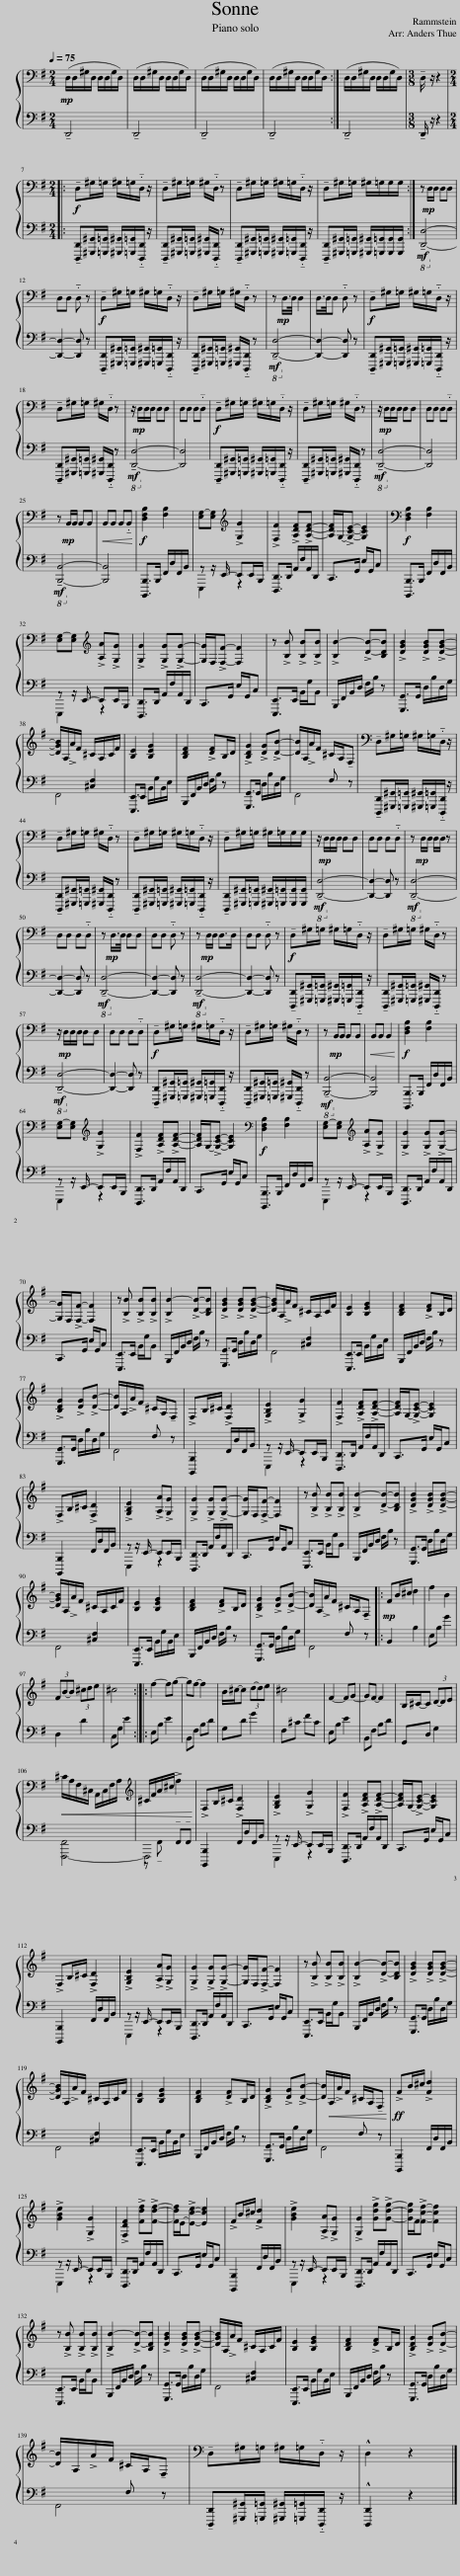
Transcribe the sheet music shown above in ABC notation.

X:1
%%score { 1 | ( 2 3 ) }
L:1/8
Q:1/4=75
M:2/4
I:linebreak $
K:G
V:1 bass
V:2 bass
V:3 bass
V:1
!mp! (D,/D,/^G,/D,/ D,/D,/G,/D,/) | (D,/D,/^G,/D,/ D,/D,/G,/D,/) | (D,/D,/^G,/D,/ D,/D,/G,/D,/) | (D,/D,/^G,/D,/ D,/D,/G,/D,/) :| (D,/D,/^G,/D,/ D,/D,/G,/D,/) | %5
[M:3/8] !tenuto!D,/ z/ z2 |:$[M:2/4]!f! !tenuto!D,^G,/=G,/ ^G,/=G,/!tenuto!.D,/ z/ | !tenuto!D,^G,/=G,/ ^G,/!tenuto!.D,/ z | !tenuto!D,^G,/=G,/ ^G,/=G,/!tenuto!.D,/ z/ | !tenuto!D,^G,/=G,/ ^G,/=G,/G,/G,/ :| %10
 z!mp! D,/D,/ D,D, |$ D,D, !tenuto!.D, z |!f! !tenuto!D,^G,/=G,/ ^G,/=G,/!tenuto!.D,/ z/ | !tenuto!D,^G,/=G,/ ^G,/!tenuto!.D,/ z | z!mp! D,/>D,/ D,2 | %15
 D,/>D,/D, !tenuto!.D, z |!f! !tenuto!D,^G,/=G,/ ^G,/=G,/!tenuto!.D,/ z/ |$ !tenuto!D,^G,/=G,/ ^G,/!tenuto!.D,/ z | z/!mp! D,/D,/D,/ D,D, | D,D, D,!tenuto!.D, | %20
!f! !tenuto!D,^G,/=G,/ ^G,/=G,/!tenuto!.D,/ z/ | !tenuto!D,^G,/=G,/ ^G,/!tenuto!.D,/ z | z/!mp! D,/D,/D,/ D,D, | D,D, D,!tenuto!.D, |$ z!mp! B,,/B,,/ B,,B,, | %25
!<(! B,,B,, B,,!tenuto!.B,,!<)! |!f! [D,F,B,]2 [F,B,]2 | [E,G,-][E,G,][K:treble] !>![G,G]2 | !>![F,F]2 !>![A,DF]!>![A,DF]- | [A,DF]/G,/-!>![G,CE]- [G,CE]2 | %30
!f! [D,F,B,]2 [F,B,]2 |$ [E,G,-][E,G,][K:treble] !>![A,A]!>![G,G] | !>![G,G]2 !>![G,G]!>![G,G]- | [G,G]/F,/!>![F,F]- [F,F]2 | z !>![B,B] !>![B,B]!>![B,B] | %35
 !>![B,B-]2 !>![DB]-[B,DB] | !>![DGB]2 !>![DGB]!>![DGB]- |$ [DGB]/A,/!>!A/F/ ^C/A,/C/F/ | [B,E]2 [B,EG]2 | [B,DF]2 !>![DF]B,/D/ | %40
 !>![B,DG]2 !>![DG]!>![DB]- | [DB]/A,/!>!A/F/ ^C/A,/!tenuto!F, | !tenuto!D,^G,/=G,/ ^G,/=G,/!tenuto!.D,/ z/ |$ !tenuto!D,^G,/=G,/ ^G,/!tenuto!.D,/ z | !tenuto!D,^G,/=G,/ ^G,/=G,/!tenuto!.D,/ z/ | %45
 !tenuto!D,^G,/=G,/ ^G,/=G,/G,/G,/ | z/!mp! D,/D,/D,/ D,D, | D,D, D,!tenuto!.D, | z!mp! D,/D,/ D,/D,/ z |$ D,D, D,!tenuto!.D, | %50
 z!mp! D,/>D,/ D,D, | D,D, !tenuto!.D, z | z!mp! D,/D,/ D,>D, | D,D, !tenuto!.D, z |!f! !tenuto!D,^G,/=G,/ ^G,/=G,/!tenuto!.D,/ z/ | %55
 !tenuto!D,^G,/=G,/ ^G,/!tenuto!.D,/ z |$ z/!mp! D,/D,/D,/ D,D, | D,D, D,!tenuto!.D, |!f! !tenuto!D,^G,/=G,/ ^G,/=G,/!tenuto!.D,/ z/ | !tenuto!D,^G,/=G,/ ^G,/!tenuto!.D,/ z | %60
 z!mp! B,,/B,,/ B,,B,, |!<(! B,,B,, B,,2!<)! |!f! [D,F,B,]2 [F,B,]2 |$ [E,G,-][E,G,][K:treble] !>![G,G]2 | !>![F,F]2 !>![A,DF]!>![A,DF]- | %65
 [A,DF]/G,/-!>![G,CE]- [G,CE]2 |[K:bass]!f! [D,F,B,]2 [F,B,]2 | [E,G,-][E,G,][K:treble] !>![A,A]!>![G,G] | !>![G,G]2 !>![G,G]!>![G,G]- |$ [G,G]/F,/!>![F,F]- [F,F]2 | %70
 z !>![B,B] !>![B,B]!>![B,B] | !>![B,B-]2 !>![DB]-[B,DB] | !>![DGB]2 !>![DGB]!>![DGB]- | [DGB]/A,/!>!A/F/ ^C/A,/C/F/ | [B,E]2 [B,EG]2 | %75
 [B,DF]2 !>![DF]B,/D/ |$ !>![B,DG]2 !>![DG]!>![DB]- | [DB]/A,/!>!A/F/ ^C/A,/!tenuto!F, | !>!F,B,/^C/ !>![F,D]2 | !>![G,B,E]2 !>![G,G]2 | %80
 !>![F,F]2 !>![A,DF]!>![A,DF]- | [A,DF]/G,/-!>![G,CE]- [G,CE]2 |$ !>!F,B,/^C/ !>![F,D]2 | !>![G,B,E]2 !>![A,A]!>![G,G] | !>![G,G]2 !>![G,G]!>![G,G]- | %85
 [G,G]/F,/!>![F,F]- [F,F]2 | z !>![B,B] !>![B,B]!>![B,B] | !>![B,B-]2 !>![DB]-[B,DB] | !>![DGB]2 !>![DGB]!>![DGB]- |$ [DGB]/A,/!>!A/F/ ^C/A,/C/F/ | %90
 [B,E]2 [B,EG]2 | [B,DF]2 !>![DF]B,/D/ | !>![B,DG]2 !>![DG]!>![DB]- | [DB]/A,/!>!A/F/ ^C/A,/!tenuto!F, |:!mp! FB/^c/ d2 | %95
 f2 B2 |$ (3FB-B (3^cde | ^c4 :: f2- fg- | gf- f2 | %100
 B/^c/-c (3d-de | ^c4 | F2- FG- | GF- F2 | B,/^C/-C (3D-DE |$ %105
!<(! ^C/A,/F,/^C,/ A,,/C,/F,/A,/ |[K:treble] ^C/F/A/^c/ !>!f2!<)! | !>!F,B,/^C/ !>![F,D]2 | !>![G,B,E]2 !>![G,G]2 | !>![F,F]2 !>![A,DF]!>![A,DF]- | %110
 [A,DF]/G,/-!>![G,CE]- [G,CE]2 |$ !>!F,B,/^C/ !>![F,D]2 | !>![G,B,E]2 !>![A,A]!>![G,G] | !>![G,G]2 !>![G,G]!>![G,G]- | [G,G]/F,/!>![F,F]- [F,F]2 | %115
 z !>![B,B] !>![B,B]!>![B,B] | !>![B,B-]2 !>![DB]-[B,DB] | !>![DGB]2 !>![DGB]!>![DGB]- |$ [DGB]/A,/!>!A/F/ ^C/A,/C/F/ | [B,E]2 [B,EG]2 | %120
 [B,DF]2 !>![DF]B,/D/ | !>![B,DG]2 !>![DG]!>![DB]- | [DB]/!<(!A,/!>!A/F/ ^C/A,/!tenuto!F,!<)! |!ff! !>!FB/^c/ !>![Fd]2 |$ !>![GBe]2 !>![G,G]2 | %125
 !>![F,DF]2 !>![Fdf]!>![Fdf]- | [Fdf]/E/-!>![Ece]- [Ece]2 | !>!FB/^c/ !>![Fd]2 | !>![GBe]2 !>![A,A]!>![G,G] | !>![G,G]2 !>![Gdg]!>![Gdg]- | %130
 [Gdg]/F/!>![Fcf]- [Fcf]2 |$ z !>![B,B] !>![B,B]!>![B,B] | !>![B,B-]2 !>![DB]-[B,DB] | !>![DGB]2 !>![DGB]!>![DGB]- | [DGB]/A,/!>!A/F/ ^C/A,/C/F/ | %135
 [B,E]2 [B,EG]2 | [B,DF]2 !>![DF]B,/D/ | !>![B,DG]2 !>![DG]!>![DB]- |$ [DB]/A,/!>!A/F/ ^C/A,/!tenuto!F, | !tenuto!D,^G,/=G,/ ^G,/=G,/!tenuto!.D,/ z/ | %140
 !^!D,2 z2 |] %141
V:2
 !tenuto!D,,4 | !tenuto!D,,4 | !tenuto!D,,4 | !tenuto!D,,4 :| !tenuto!D,,4 | %5
[M:3/8] !tenuto!D,,/ z/ z2 |:$[M:2/4] !tenuto![D,,,D,,][^G,,,^G,,]/[=G,,,=G,,]/ [^G,,,^G,,]/[=G,,,=G,,]/!tenuto!.[D,,,D,,]/ z/ | !tenuto![D,,,D,,][^G,,,^G,,]/[=G,,,=G,,]/ [^G,,,^G,,]/!tenuto!.[D,,,D,,]/ z | !tenuto![D,,,D,,][^G,,,^G,,]/[=G,,,=G,,]/ [^G,,,^G,,]/[=G,,,=G,,]/!tenuto!.[D,,,D,,]/ z/ | !tenuto![D,,,D,,][^G,,,^G,,]/[=G,,,=G,,]/ [^G,,,^G,,]/[=G,,,=G,,]/[G,,,G,,]/[G,,,G,,]/ :| %10
!mf!!8vb(! !tenuto![D,,,D,,]4-!8vb)! |$ [D,,D,]2- [D,,D,] z | !tenuto![D,,,D,,][^G,,,^G,,]/[=G,,,=G,,]/ [^G,,,^G,,]/[=G,,,=G,,]/!tenuto!.[D,,,D,,]/ z/ | !tenuto![D,,,D,,][^G,,,^G,,]/[=G,,,=G,,]/ [^G,,,^G,,]/!tenuto!.[D,,,D,,]/ z |!mf!!8vb(! !tenuto![D,,,D,,]4-!8vb)! | %15
 [D,,D,]2- [D,,D,] z | !tenuto![D,,,D,,][^G,,,^G,,]/[=G,,,=G,,]/ [^G,,,^G,,]/[=G,,,=G,,]/!tenuto!.[D,,,D,,]/ z/ |$ !tenuto![D,,,D,,][^G,,,^G,,]/[=G,,,=G,,]/ [^G,,,^G,,]/!tenuto!.[D,,,D,,]/ z |!mf!!8vb(! !tenuto![D,,,D,,]4-!8vb)! | [D,,D,]4 | %20
 !tenuto![D,,,D,,][^G,,,^G,,]/[=G,,,=G,,]/ [^G,,,^G,,]/[=G,,,=G,,]/!tenuto!.[D,,,D,,]/ z/ | !tenuto![D,,,D,,][^G,,,^G,,]/[=G,,,=G,,]/ [^G,,,^G,,]/!tenuto!.[D,,,D,,]/ z |!mf!!8vb(! !tenuto![D,,,D,,]4-!8vb)! | [D,,D,]4 |$!mf!!8vb(! !tenuto![B,,,,B,,,]4-!8vb)! | %25
 [B,,,B,,]4 | [B,,,,B,,,]>B,,, F,,/D,/F,,/B,,/ | z z/ E,,/- E,,E,,/B,,,/ | [D,,,D,,]>D,, A,,/F,/A,,/D,,/ | C,,>G,, E,/G,,/C, | %30
 [B,,,,B,,,]>B,,, F,,/D,/F,,/B,,/ |$ z z/ E,,/- E,,E,,/B,,,/ | [D,,,D,,]>D,, A,,/F,/A,,/D,,/ | C,,>G,, E,/G,,/C, | [E,,,E,,]>E,, B,,/G,/B,, | %35
 B,,,/F,,/B,,/D,/ F,/B,/ z | [G,,,G,,]>G,, D,/B,/D,/G,/ |$ F,,4 | [E,,,E,,]>E,, B,,/G,/B,,/E,/ | B,,,/F,,/B,,/D,/ F,/B,/ z | %40
 [G,,,G,,]>G,, D,/B,/D,/G,/ | F,,4 | !tenuto![D,,,D,,][^G,,,^G,,]/[=G,,,=G,,]/ [^G,,,^G,,]/[=G,,,=G,,]/!tenuto!.[D,,,D,,]/ z/ |$ !tenuto![D,,,D,,][^G,,,^G,,]/[=G,,,=G,,]/ [^G,,,^G,,]/!tenuto!.[D,,,D,,]/ z | !tenuto![D,,,D,,][^G,,,^G,,]/[=G,,,=G,,]/ [^G,,,^G,,]/[=G,,,=G,,]/!tenuto!.[D,,,D,,]/ z/ | %45
 !tenuto![D,,,D,,][^G,,,^G,,]/[=G,,,=G,,]/ [^G,,,^G,,]/[=G,,,=G,,]/[G,,,G,,]/[G,,,G,,]/ |!mf!!8vb(! !tenuto![D,,,D,,]4-!8vb)! | [D,,D,]2- [D,,D,] z |!mf!!8vb(! !tenuto![D,,,D,,]4-!8vb)! |$ [D,,D,]2- [D,,D,] z | %50
!mf!!8vb(! !tenuto![D,,,D,,]4-!8vb)! | [D,,D,]2- [D,,D,] z |!mf!!8vb(! !tenuto![D,,,D,,]4-!8vb)! | [D,,D,]2- [D,,D,] z | !tenuto![D,,,D,,][^G,,,^G,,]/[=G,,,=G,,]/ [^G,,,^G,,]/[=G,,,=G,,]/!tenuto!.[D,,,D,,]/ z/ | %55
 !tenuto![D,,,D,,][^G,,,^G,,]/[=G,,,=G,,]/ [^G,,,^G,,]/!tenuto!.[D,,,D,,]/ z |$!mf!!8vb(! !tenuto![D,,,D,,]4-!8vb)! | [D,,D,]2- [D,,D,] z | !tenuto![D,,,D,,][^G,,,^G,,]/[=G,,,=G,,]/ [^G,,,^G,,]/[=G,,,=G,,]/!tenuto!.[D,,,D,,]/ z/ | !tenuto![D,,,D,,][^G,,,^G,,]/[=G,,,=G,,]/ [^G,,,^G,,]/!tenuto!.[D,,,D,,]/ z | %60
!mf!!8vb(! !tenuto![B,,,,B,,,]4-!8vb)! | [B,,,B,,]4 | [B,,,,B,,,]>B,,, F,,/D,/F,,/B,,/ |$ z z/ E,,/- E,,E,,/B,,,/ | [D,,,D,,]>D,, A,,/F,/A,,/D,,/ | %65
 C,,>G,, E,/G,,/C, | [B,,,,B,,,]>B,,, F,,/D,/F,,/B,,/ | z z/ E,,/- E,,E,,/B,,,/ | [D,,,D,,]>D,, A,,/F,/A,,/D,,/ |$ C,,>G,, E,/G,,/C, | %70
 [E,,,E,,]>E,, B,,/G,/B,, | B,,,/F,,/B,,/D,/ F,/B,/ z | [G,,,G,,]>G,, D,/B,/D,/G,/ | F,,4 | [E,,,E,,]>E,, B,,/G,/B,,/E,/ | %75
 B,,,/F,,/B,,/D,/ F,/B,/ z |$ [G,,,G,,]>G,, D,/B,/D,/G,/ | F,,4 | [B,,,,B,,,]2 F,,/D,/F,,/B,,/ | z z/ E,,/- E,,E,,/B,,,/ | %80
 [D,,,D,,]>D,, A,,/F,/A,,/D,,/ | C,,>G,, E,/G,,/C, |$ [B,,,,B,,,]2 F,,/D,/F,,/B,,/ | z z/ E,,/- E,,E,,/B,,,/ | [D,,,D,,]>D,, A,,/F,/A,,/D,,/ | %85
 C,,>G,, E,/G,,/C, | [E,,,E,,]>E,, B,,/G,/B,, | B,,,/F,,/B,,/D,/ F,/B,/ z | [G,,,G,,]>G,, D,/B,/D,/G,/ |$ F,,4 | %90
 [E,,,E,,]>E,, B,,/G,/B,,/E,/ | B,,,/F,,/B,,/D,/ F,/B,/ z | [G,,,G,,]>G,, D,/B,/D,/G,/ | F,,4 |: B,,2 B,2 | %95
 E,B, G2 |$ D,2 D2 | C,G, E2 :: E,B, E2 | B,,F, B,D | %100
 G,D G2 | F,^C FC | E,B, E2 | B,,F, B,D | G,,D, G,2 |$ %105
 [F,,,-F,,]4 | F,,,4 | [B,,,,B,,,]2 F,,/D,/F,,/B,,/ | z z/ E,,/- E,,E,,/B,,,/ | [D,,,D,,]>D,, A,,/F,/A,,/D,,/ | %110
 C,,>G,, E,/G,,/C, |$ [B,,,,B,,,]2 F,,/D,/F,,/B,,/ | z z/ E,,/- E,,E,,/B,,,/ | [D,,,D,,]>D,, A,,/F,/A,,/D,,/ | C,,>G,, E,/G,,/C, | %115
 [E,,,E,,]>E,, B,,/G,/B,, | B,,,/F,,/B,,/D,/ F,/B,/ z | [G,,,G,,]>G,, D,/B,/D,/G,/ |$ F,,4 | [E,,,E,,]>E,, B,,/G,/B,,/E,/ | %120
 B,,,/F,,/B,,/D,/ F,/B,/ z | [G,,,G,,]>G,, D,/B,/D,/G,/ | F,,4 | [B,,,,B,,,]2 F,,/D,/F,,/B,,/ |$ z z/ E,,/- E,,E,,/B,,,/ | %125
 [D,,,D,,]>D,, A,,/F,/A,,/D,,/ | C,,>G,, E,/G,,/C, | [B,,,,B,,,]2 F,,/D,/F,,/B,,/ | z z/ E,,/- E,,E,,/B,,,/ | [D,,,D,,]>D,, A,,/F,/A,,/D,,/ | %130
 C,,>G,, E,/G,,/C, |$ [E,,,E,,]>E,, B,,/G,/B,, | B,,,/F,,/B,,/D,/ F,/B,/ z | [G,,,G,,]>G,, D,/B,/D,/G,/ | F,,4 | %135
 [E,,,E,,]>E,, B,,/G,/B,,/E,/ | B,,,/F,,/B,,/D,/ F,/B,/ z | [G,,,G,,]>G,, D,/B,/D,/G,/ |$ F,,4 | !tenuto![D,,,D,,][^G,,,^G,,]/[=G,,,=G,,]/ [^G,,,^G,,]/[=G,,,=G,,]/!tenuto!.[D,,,D,,]/ z/ | %140
 !^![D,,,D,,]2 z2 |] %141
V:3
 x4 | x4 | x4 | x4 :| x4 | %5
[M:3/8] x3 |:$[M:2/4] x4 | x4 | x4 | x4 :| %10
!8vb(! x4!8vb)! |$ x4 | x4 | x4 |!8vb(! x4!8vb)! | %15
 x4 | x4 |$ x4 |!8vb(! x4!8vb)! | x4 | %20
 x4 | x4 |!8vb(! x4!8vb)! | x4 |$!8vb(! x4!8vb)! | %25
 x4 | x4 | E,,,2 z2 | x4 | x4 | %30
 x4 |$ E,,,2 z2 | x4 | x4 | x4 | %35
 x4 | x4 |$ x2 [^C,F,]2 | x4 | x4 | %40
 x4 | x2 F, z | x4 |$ x4 | x4 | %45
 x4 |!8vb(! x4!8vb)! | x4 |!8vb(! x4!8vb)! |$ x4 | %50
!8vb(! x4!8vb)! | x4 |!8vb(! x4!8vb)! | x4 | x4 | %55
 x4 |$!8vb(! x4!8vb)! | x4 | x4 | x4 | %60
!8vb(! x4!8vb)! | x4 | x4 |$ E,,,2 z2 | x4 | %65
 x4 | x4 | E,,,2 z2 | x4 |$ x4 | %70
 x4 | x4 | x4 | x2 [^C,F,]2 | x4 | %75
 x4 |$ x4 | x2 F, z | x4 | E,,,2 z2 | %80
 x4 | x4 |$ x4 | E,,,2 z2 | x4 | %85
 x4 | x4 | x4 | x4 |$ x2 [^C,F,]2 | %90
 x4 | x4 | x4 | x2 F, z |: x4 | %95
 x4 |$ x4 | x4 :: x4 | x4 | %100
 x4 | x4 | x4 | x4 | x4 |$ %105
 x4 | z !tenuto!F,, !tenuto!F,,!tenuto!F,, | x4 | E,,,2 z2 | x4 | %110
 x4 |$ x4 | E,,,2 z2 | x4 | x4 | %115
 x4 | x4 | x4 |$ x2 [^C,F,]2 | x4 | %120
 x4 | x4 | x2 F, z | x4 |$ E,,,2 z2 | %125
 x4 | x4 | x4 | E,,,2 z2 | x4 | %130
 x4 |$ x4 | x4 | x4 | x2 [^C,F,]2 | %135
 x4 | x4 | x4 |$ x2 F, z | x4 | %140
 x4 |] %141
